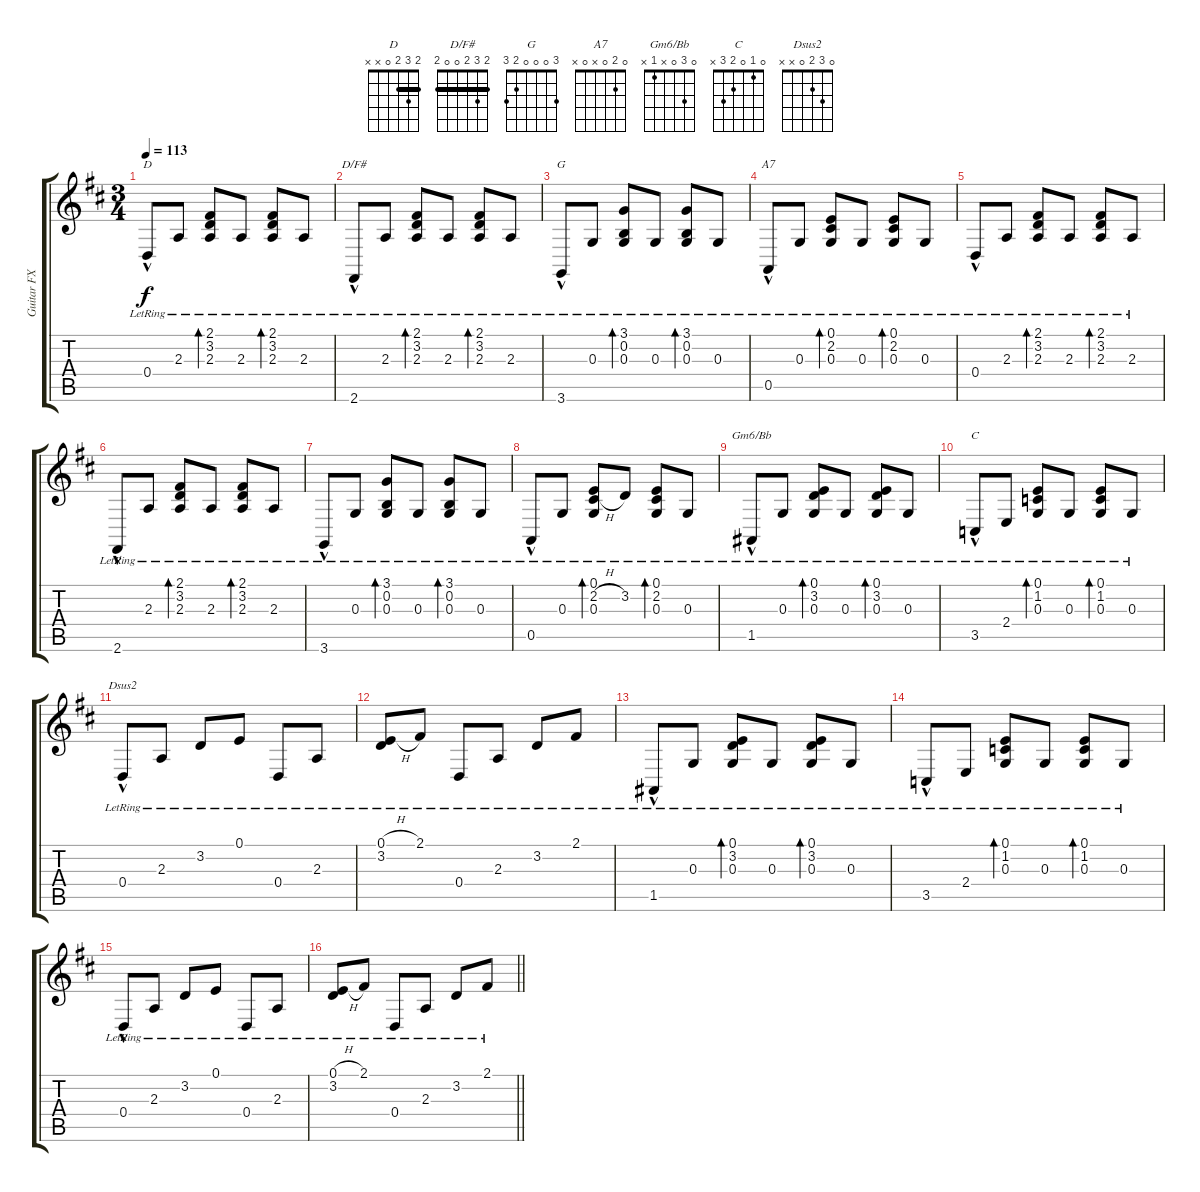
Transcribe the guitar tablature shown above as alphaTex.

\track ("Guitar FX" "Guitar FX") {instrument stringensemble1}
\staff {score tabs}
\tuning (E4 B3 G3 D3 A2 E2) {hide}
\chord ("D" 2 3 2 0 x x) {barre 2}
\chord ("D/F#" 2 3 2 0 0 2) {barre 2}
\chord ("G" 3 0 0 0 2 3)
\chord ("A7" 0 2 0 x 0 x)
\chord ("Gm6/Bb" 0 3 0 x 1 x)
\chord ("C" 0 1 0 2 3 x)
\chord ("Dsus2" 0 3 2 0 x x)
\ts (3 4)
\tempo 113
\clef g2
\ks d
0.4{hac lr}.8{ch "D" dy f} 2.3{lr}.8 (2.1{lr} 3.2{lr} 2.3{lr}).8{bd 60} 2.3{lr}.8 (2.1{lr} 3.2{lr} 2.3{lr}).8{bd 60} 2.3{lr}.8 |
2.6{hac lr}.8{ch "D/F#"} 2.3{lr}.8 (2.1{lr} 3.2{lr} 2.3{lr}).8{bd 60} 2.3{lr}.8 (2.1{lr} 3.2{lr} 2.3{lr}).8{bd 60} 2.3{lr}.8 |
3.6{hac lr}.8{ch "G"} 0.3{lr}.8 (3.1{lr} 0.2{lr} 0.3{lr}).8{bd 60} 0.3{lr}.8 (3.1{lr} 0.2{lr} 0.3{lr}).8{bd 60} 0.3{lr}.8 |
0.5{hac lr}.8{ch "A7"} 0.3{lr}.8 (0.1{lr} 2.2{lr} 0.3{lr}).8{bd 60} 0.3{lr}.8 (0.1{lr} 2.2{lr} 0.3{lr}).8{bd 60} 0.3{lr}.8 |
0.4{hac lr}.8 2.3{lr}.8 (2.1{lr} 3.2{lr} 2.3{lr}).8{bd 60} 2.3{lr}.8 (2.1{lr} 3.2{lr} 2.3{lr}).8{bd 60} 2.3{lr}.8 |
2.6{hac lr}.8 2.3{lr}.8 (2.1{lr} 3.2{lr} 2.3{lr}).8{bd 60} 2.3{lr}.8 (2.1{lr} 3.2{lr} 2.3{lr}).8{bd 60} 2.3{lr}.8 |
3.6{hac lr}.8 0.3{lr}.8 (3.1{lr} 0.2{lr} 0.3{lr}).8{bd 60} 0.3{lr}.8 (3.1{lr} 0.2{lr} 0.3{lr}).8{bd 60} 0.3{lr}.8 |
0.5{hac lr}.8 0.3{lr}.8 (0.1{lr} 2.2{h} 0.3{lr}).8{bd 60} 3.2{lr}.8 (0.1{lr} 2.2{lr} 0.3{lr}).8{bd 60} 0.3{lr}.8 |
1.5{hac lr}.8{ch "Gm6/Bb"} 0.3{lr}.8 (0.1{lr} 3.2{lr} 0.3{lr}).8{bd 60} 0.3{lr}.8 (0.1{lr} 3.2{lr} 0.3{lr}).8{bd 60} 0.3{lr}.8 |
3.5{hac lr}.8{ch "C"} 2.4{lr}.8 (0.1{lr} 1.2{lr} 0.3{lr}).8{bd 60} 0.3{lr}.8 (0.1{lr} 1.2{lr} 0.3{lr}).8{bd 60} 0.3{lr}.8 |
0.4{hac lr}.8{ch "Dsus2"} 2.3{lr}.8 3.2{lr}.8 0.1{lr}.8 0.4{lr}.8 2.3{lr}.8 |
(0.1{h} 3.2{lr}).8 2.1{lr}.8 0.4{lr}.8 2.3{lr}.8 3.2{lr}.8 2.1{lr}.8 |
1.5{hac lr}.8 0.3{lr}.8 (0.1{lr} 3.2{lr} 0.3{lr}).8{bd 60} 0.3{lr}.8 (0.1{lr} 3.2{lr} 0.3{lr}).8{bd 60} 0.3{lr}.8 |
3.5{hac lr}.8 2.4{lr}.8 (0.1{lr} 1.2{lr} 0.3{lr}).8{bd 60} 0.3{lr}.8 (0.1{lr} 1.2{lr} 0.3{lr}).8{bd 60} 0.3{lr}.8 |
0.4{hac lr}.8 2.3{lr}.8 3.2{lr}.8 0.1{lr}.8 0.4{lr}.8 2.3{lr}.8 |
\barLineRight lightlight
(0.1{h} 3.2{lr}).8 2.1{lr}.8 0.4{lr}.8 2.3{lr}.8 3.2{lr}.8 2.1{lr}.8
